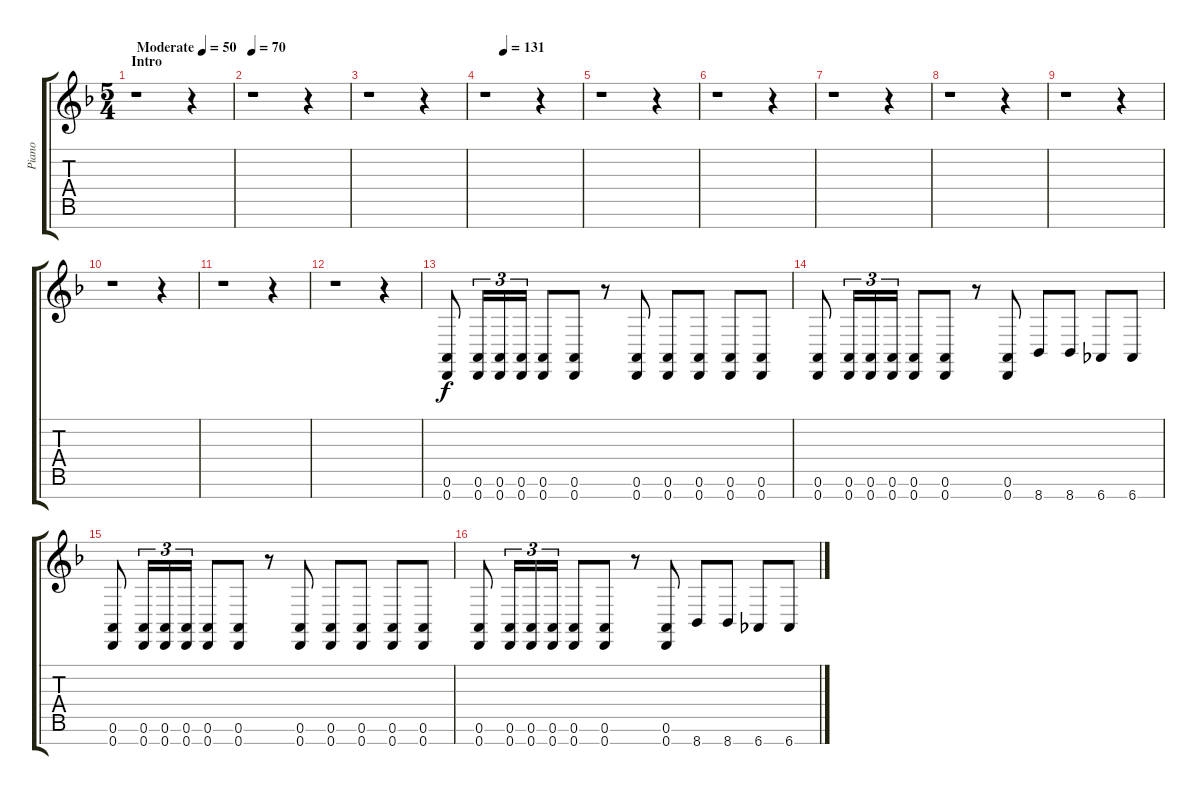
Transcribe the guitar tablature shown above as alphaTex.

\track ("Piano" "Piano") {instrument acousticgrandpiano}
\staff {score tabs}
\tuning (E5 E4 B3 G3 D3 A2 D2) {hide}
\ts (5 4)
\section ("" "Intro")
\tempo (50 "Moderate")
\clef g2
\ks f
r.1{dy f instrument acousticgrandpiano} r.4 |
\tempo 70
r.1 r.4 |
r.1 r.4 |
\tempo (131 0.2)
r.1 r.4 |
r.1 r.4 |
r.1 r.4 |
r.1 r.4 |
r.1 r.4 |
r.1 r.4 |
r.1 r.4 |
r.1 r.4 |
r.1 r.4 |
(0.6 0.7).8 (0.6 0.7).16{tu (3 2)} (0.6 0.7).16{tu (3 2)} (0.6 0.7).16{tu (3 2)} (0.6 0.7).8 (0.6 0.7).8 r.8 (0.6 0.7).8 (0.6 0.7).8 (0.6 0.7).8 (0.6 0.7).8 (0.6 0.7).8 |
(0.6 0.7).8 (0.6 0.7).16{tu (3 2)} (0.6 0.7).16{tu (3 2)} (0.6 0.7).16{tu (3 2)} (0.6 0.7).8 (0.6 0.7).8 r.8 (0.6 0.7).8 8.7.8 8.7.8 6.7.8 6.7.8 |
(0.6 0.7).8 (0.6 0.7).16{tu (3 2)} (0.6 0.7).16{tu (3 2)} (0.6 0.7).16{tu (3 2)} (0.6 0.7).8 (0.6 0.7).8 r.8 (0.6 0.7).8 (0.6 0.7).8 (0.6 0.7).8 (0.6 0.7).8 (0.6 0.7).8 |
(0.6 0.7).8 (0.6 0.7).16{tu (3 2)} (0.6 0.7).16{tu (3 2)} (0.6 0.7).16{tu (3 2)} (0.6 0.7).8 (0.6 0.7).8 r.8 (0.6 0.7).8 8.7.8 8.7.8 6.7.8 6.7.8
